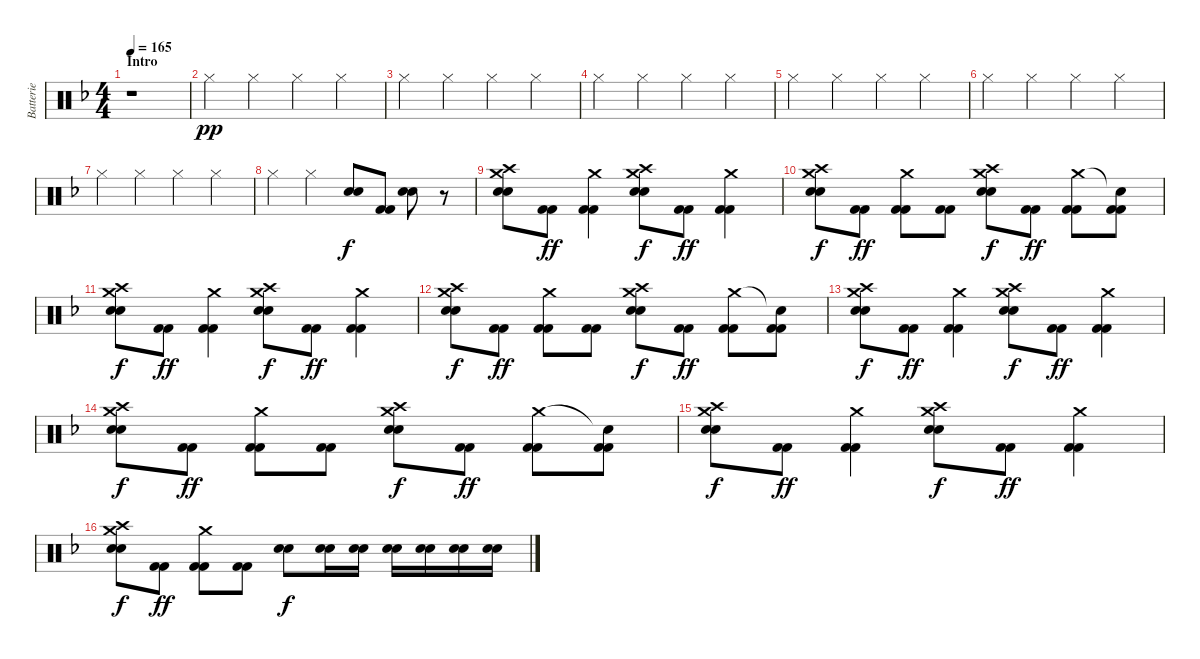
\track ("Batterie " "Batterie ") {instrument percussion}
\staff {score}
\articulation defaults
\ts (4 4)
\section ("" "Intro")
\tempo 165
\clef neutral
\ks f
r.1{dy pp} |
"Hi-Hat (closed)".4 "Hi-Hat (closed)".4 "Hi-Hat (closed)".4 "Hi-Hat (closed)".4 |
"Hi-Hat (closed)".4 "Hi-Hat (closed)".4 "Hi-Hat (closed)".4 "Hi-Hat (closed)".4 |
"Hi-Hat (closed)".4 "Hi-Hat (closed)".4 "Hi-Hat (closed)".4 "Hi-Hat (closed)".4 |
"Hi-Hat (closed)".4 "Hi-Hat (closed)".4 "Hi-Hat (closed)".4 "Hi-Hat (closed)".4 |
"Hi-Hat (closed)".4 "Hi-Hat (closed)".4 "Hi-Hat (closed)".4 "Hi-Hat (closed)".4 |
"Hi-Hat (closed)".4 "Hi-Hat (closed)".4 "Hi-Hat (closed)".4 "Hi-Hat (closed)".4 |
"Hi-Hat (closed)".4 "Hi-Hat (closed)".4 ("Electric Snare (hit)" "Electric Snare (hit)").8{dy f} ("Kick (hit) 2" "Kick (hit) 2").8 ("Electric Snare (hit)" "Electric Snare (hit)").8 r.8 |
("Crash high (hit)" "Crash medium (hit)" "Electric Snare (hit)" "Electric Snare (hit)").8 ("Kick (hit) 2" "Kick (hit) 2").8{dy ff} ("Crash medium (hit)" "Kick (hit) 2" "Kick (hit) 2").4 ("Crash high (hit)" "Crash medium (hit)" "Electric Snare (hit)" "Electric Snare (hit)").8{dy f} ("Kick (hit) 2" "Kick (hit) 2").8{dy ff} ("Crash medium (hit)" "Kick (hit) 2" "Kick (hit) 2").4 |
("Crash high (hit)" "Crash medium (hit)" "Electric Snare (hit)" "Electric Snare (hit)").8{dy f} ("Kick (hit) 2" "Kick (hit) 2").8{dy ff} ("Crash medium (hit)" "Kick (hit) 2" "Kick (hit) 2").8 ("Kick (hit) 2" "Kick (hit) 2").8 ("Crash high (hit)" "Crash medium (hit)" "Electric Snare (hit)" "Electric Snare (hit)").8{dy f} ("Kick (hit) 2" "Kick (hit) 2").8{dy ff} ("Crash medium (hit)" "Kick (hit) 2" "Kick (hit) 2").8 ("Snare (hit)"{t} "Kick (hit) 2" "Kick (hit) 2").8 |
("Crash high (hit)" "Crash medium (hit)" "Electric Snare (hit)" "Electric Snare (hit)").8{dy f} ("Kick (hit) 2" "Kick (hit) 2").8{dy ff} ("Crash medium (hit)" "Kick (hit) 2" "Kick (hit) 2").4 ("Crash high (hit)" "Crash medium (hit)" "Electric Snare (hit)" "Electric Snare (hit)").8{dy f} ("Kick (hit) 2" "Kick (hit) 2").8{dy ff} ("Crash medium (hit)" "Kick (hit) 2" "Kick (hit) 2").4 |
("Crash high (hit)" "Crash medium (hit)" "Electric Snare (hit)" "Electric Snare (hit)").8{dy f} ("Kick (hit) 2" "Kick (hit) 2").8{dy ff} ("Crash medium (hit)" "Kick (hit) 2" "Kick (hit) 2").8 ("Kick (hit) 2" "Kick (hit) 2").8 ("Crash high (hit)" "Crash medium (hit)" "Electric Snare (hit)" "Electric Snare (hit)").8{dy f} ("Kick (hit) 2" "Kick (hit) 2").8{dy ff} ("Crash medium (hit)" "Kick (hit) 2" "Kick (hit) 2").8 ("Snare (hit)"{t} "Kick (hit) 2" "Kick (hit) 2").8 |
("Crash high (hit)" "Crash medium (hit)" "Electric Snare (hit)" "Electric Snare (hit)").8{dy f} ("Kick (hit) 2" "Kick (hit) 2").8{dy ff} ("Crash medium (hit)" "Kick (hit) 2" "Kick (hit) 2").4 ("Crash high (hit)" "Crash medium (hit)" "Electric Snare (hit)" "Electric Snare (hit)").8{dy f} ("Kick (hit) 2" "Kick (hit) 2").8{dy ff} ("Crash medium (hit)" "Kick (hit) 2" "Kick (hit) 2").4 |
("Crash high (hit)" "Crash medium (hit)" "Electric Snare (hit)" "Electric Snare (hit)").8{dy f} ("Kick (hit) 2" "Kick (hit) 2").8{dy ff} ("Crash medium (hit)" "Kick (hit) 2" "Kick (hit) 2").8 ("Kick (hit) 2" "Kick (hit) 2").8 ("Crash high (hit)" "Crash medium (hit)" "Electric Snare (hit)" "Electric Snare (hit)").8{dy f} ("Kick (hit) 2" "Kick (hit) 2").8{dy ff} ("Crash medium (hit)" "Kick (hit) 2" "Kick (hit) 2").8 ("Snare (hit)"{t} "Kick (hit) 2" "Kick (hit) 2").8 |
("Crash high (hit)" "Crash medium (hit)" "Electric Snare (hit)" "Electric Snare (hit)").8{dy f} ("Kick (hit) 2" "Kick (hit) 2").8{dy ff} ("Crash medium (hit)" "Kick (hit) 2" "Kick (hit) 2").4 ("Crash high (hit)" "Crash medium (hit)" "Electric Snare (hit)" "Electric Snare (hit)").8{dy f} ("Kick (hit) 2" "Kick (hit) 2").8{dy ff} ("Crash medium (hit)" "Kick (hit) 2" "Kick (hit) 2").4 |
("Crash high (hit)" "Crash medium (hit)" "Electric Snare (hit)" "Electric Snare (hit)").8{dy f} ("Kick (hit) 2" "Kick (hit) 2").8{dy ff} ("Crash medium (hit)" "Kick (hit) 2" "Kick (hit) 2").8 ("Kick (hit) 2" "Kick (hit) 2").8 ("Electric Snare (hit)" "Electric Snare (hit)").8{dy f} ("Electric Snare (hit)" "Electric Snare (hit)").16 ("Electric Snare (hit)" "Electric Snare (hit)").16 ("Electric Snare (hit)" "Electric Snare (hit)").16 ("Electric Snare (hit)" "Electric Snare (hit)").16 ("Electric Snare (hit)" "Electric Snare (hit)").16 ("Electric Snare (hit)" "Electric Snare (hit)").16
